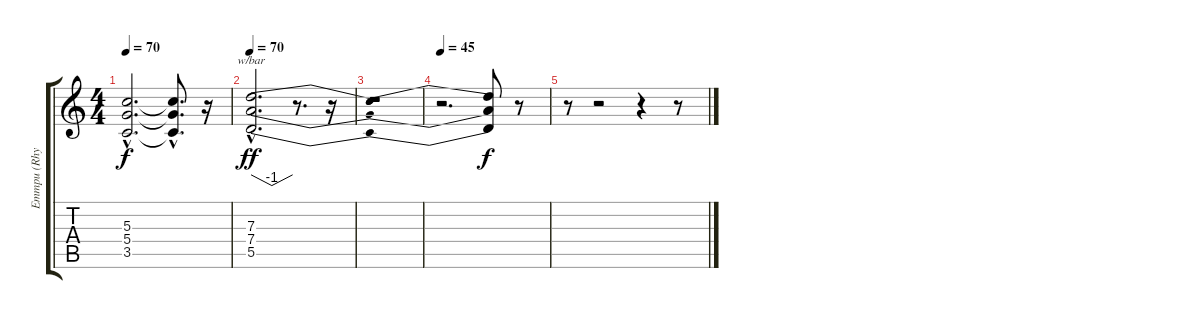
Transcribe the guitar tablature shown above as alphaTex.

\track ("Emmpu (Rhythm Guitar)" "Emmpu (Rhy") {instrument distortionguitar}
\staff {score tabs}
\tuning (E4 B3 G3 D3 A2 E2) {hide}
\ts (4 4)
\tempo 70
\clef g2
\ks c
(5.3{hac t} 5.4{hac t} 3.5{hac t}).2{d dy f} (5.3{hac t} 5.4{hac t} 3.5{hac t}).8{d} r.16 |
\tempo 70
(7.3{hac} 7.4{hac} 5.5{hac}).2{d tbe (dip default 0 0 30 -4 60 0) dy ff} r.8{d} r.16 |
r.1 |
\tempo 45
r.2{d} (7.3{t} 7.4{t} 5.5{t}).8{dy f} r.8 |
r.8 r.2 r.4 r.8
